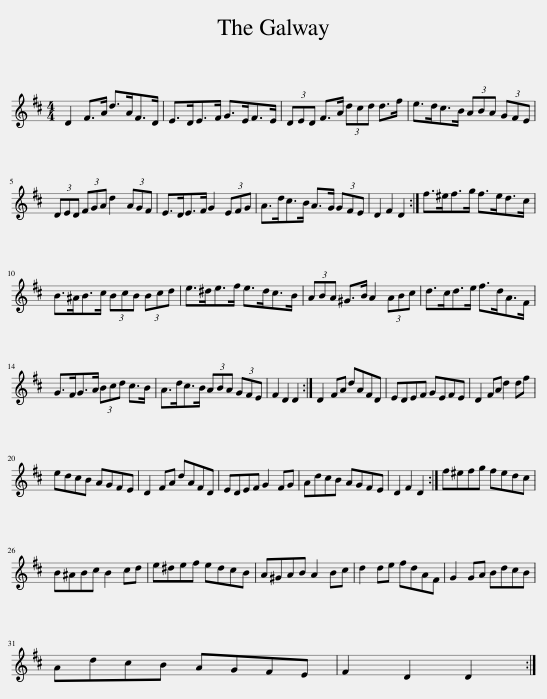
X:1
L:1/8
M:4/4
I:linebreak $
K:D
V:1 treble
V:1
 D2 F>A d>AF>D | E>DE>F G>EF>E | (3DED F>A (3dcd d>f | e>dc>B (3ABA (3GFE |$ (3DED (3FGA d2 (3AGF | %5
 E>DE>F G2 (3EFG | A>dc>B A>G (3GFE | D2 F2 D2 :| f>^ef>g f>ed>c |$ B>^AB>c (3BcB (3Bcd | %10
 e>^de>f e>dc>B | (3ABA ^G>B A2 (3ABc | d>cd>e f>dA>F |$ G>FG>A (3Bcd c>B | A>dc>B (3ABA (3GFE | %15
 F2 D2 D2 :| D2 FA dAFD | EDEF GEFE | D2 FA d2 df |$ edcB AGFE | %20
 D2 FA dAFD | EDEF G2 FG | AdcB AGFE | D2 F2 D2 :| f^efg fedc |$ %25
 B^ABc B2 cd | e^def edcB | A^GAB A2 Bc | d2 de fdAF | G2 GA BdcB |$ %30
 AdcB AGFE | F2 D2 D2 :| %32
